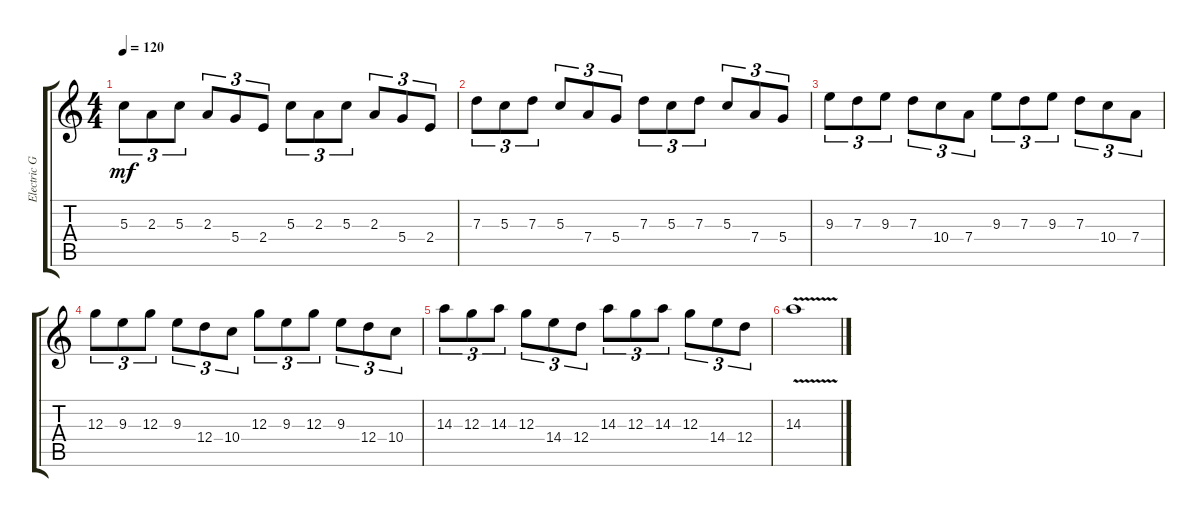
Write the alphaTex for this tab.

\track ("Electric Guitar" "Electric G") {instrument distortionguitar}
\staff {score tabs}
\tuning (E4 B3 G3 D3 A2 E2) {hide}
\ts (4 4)
\tempo 120
\clef g2
\ks c
5.3.8{tu (3 2) dy mf instrument distortionguitar} 2.3.8{tu (3 2)} 5.3.8{tu (3 2)} 2.3.8{tu (3 2)} 5.4.8{tu (3 2)} 2.4.8{tu (3 2)} 5.3.8{tu (3 2)} 2.3.8{tu (3 2)} 5.3.8{tu (3 2)} 2.3.8{tu (3 2)} 5.4.8{tu (3 2)} 2.4.8{tu (3 2)} |
7.3.8{tu (3 2)} 5.3.8{tu (3 2)} 7.3.8{tu (3 2)} 5.3.8{tu (3 2)} 7.4.8{tu (3 2)} 5.4.8{tu (3 2)} 7.3.8{tu (3 2)} 5.3.8{tu (3 2)} 7.3.8{tu (3 2)} 5.3.8{tu (3 2)} 7.4.8{tu (3 2)} 5.4.8{tu (3 2)} |
9.3.8{tu (3 2)} 7.3.8{tu (3 2)} 9.3.8{tu (3 2)} 7.3.8{tu (3 2)} 10.4.8{tu (3 2)} 7.4.8{tu (3 2)} 9.3.8{tu (3 2)} 7.3.8{tu (3 2)} 9.3.8{tu (3 2)} 7.3.8{tu (3 2)} 10.4.8{tu (3 2)} 7.4.8{tu (3 2)} |
12.3.8{tu (3 2)} 9.3.8{tu (3 2)} 12.3.8{tu (3 2)} 9.3.8{tu (3 2)} 12.4.8{tu (3 2)} 10.4.8{tu (3 2)} 12.3.8{tu (3 2)} 9.3.8{tu (3 2)} 12.3.8{tu (3 2)} 9.3.8{tu (3 2)} 12.4.8{tu (3 2)} 10.4.8{tu (3 2)} |
14.3.8{tu (3 2)} 12.3.8{tu (3 2)} 14.3.8{tu (3 2)} 12.3.8{tu (3 2)} 14.4.8{tu (3 2)} 12.4.8{tu (3 2)} 14.3.8{tu (3 2)} 12.3.8{tu (3 2)} 14.3.8{tu (3 2)} 12.3.8{tu (3 2)} 14.4.8{tu (3 2)} 12.4.8{tu (3 2)} |
14.3{v}.1
